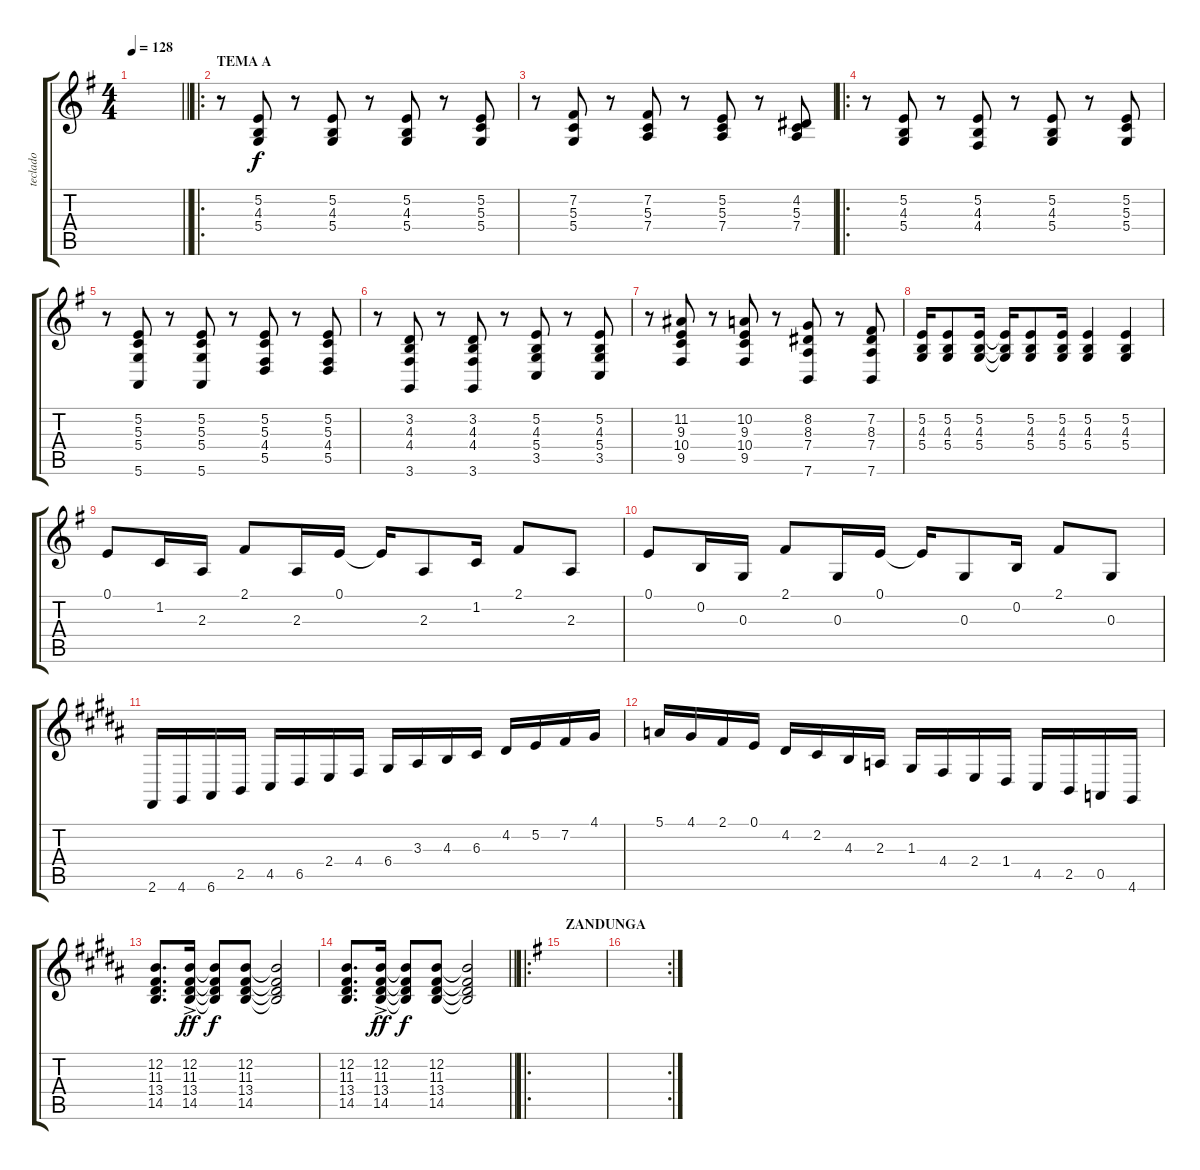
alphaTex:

\track ("teclado" "teclado") {instrument pad2warm}
\staff {score tabs}
\tuning (E4 B3 G3 D3 A2 E2) {hide}
\ts (4 4)
\tempo 128
\clef g2
\barLineRight lightlight
\ks eminor
|
\ro
\section ("" "TEMA A")
r.8 (5.2 4.3 5.4).8 r.8 (5.2 4.3 5.4).8 r.8 (5.2 4.3 5.4).8 r.8 (5.2 5.3 5.4).8 |
r.8 (7.2 5.3 5.4).8 r.8 (7.2 5.3 7.4).8 r.8 (5.2 5.3 7.4).8 r.8 (4.2 5.3 7.4).8 |
\ro
r.8 (5.2 4.3 5.4).8 r.8 (5.2 4.3 4.4).8 r.8 (5.2 4.3 5.4).8 r.8 (5.2 5.3 5.4).8 |
r.8 (5.2 5.3 5.4 5.6).8 r.8 (5.2 5.3 5.4 5.6).8 r.8 (5.2 5.3 4.4 5.5).8 r.8 (5.2 5.3 4.4 5.5).8 |
r.8 (3.2 4.3 4.4 3.6).8 r.8 (3.2 4.3 4.4 3.6).8 r.8 (5.2 4.3 5.4 3.5).8 r.8 (5.2 4.3 5.4 3.5).8 |
r.8 (11.2 9.3 10.4 9.5).8 r.8 (10.2 9.3 10.4 9.5).8 r.8 (8.2 8.3 7.4 7.6).8 r.8 (7.2 8.3 7.4 7.6).8 |
(5.2 4.3 5.4).16 (5.2 4.3 5.4).8 (5.2 4.3 5.4).16 (5.2{t} 4.3{t} 5.4{t}).16 (5.2 4.3 5.4).8 (5.2 4.3 5.4).16 (5.2 4.3 5.4).4 (5.2 4.3 5.4).4 |
0.1.8 1.2.16 2.3.16 2.1.8 2.3.16 0.1.16 0.1{t}.16 2.3.8 1.2.16 2.1.8 2.3.8 |
0.1.8 0.2.16 0.3.16 2.1.8 0.3.16 0.1.16 0.1{t}.16 0.3.8 0.2.16 2.1.8 0.3.8 |
\ks b
2.6.16 4.6.16 6.6.16 2.5.16 4.5.16 6.5.16 2.4.16 4.4.16 6.4.16 3.3.16 4.3.16 6.3.16 4.2.16 5.2.16 7.2.16 4.1.16 |
5.1.16 4.1.16 2.1.16 0.1.16 4.2.16 2.2.16 4.3.16 2.3.16 1.3.16 4.4.16 2.4.16 1.4.16 4.5.16 2.5.16 0.5.16 4.6.16 |
(12.2 11.3 13.4 14.5).8{d} (12.2{ac} 11.3 13.4 14.5).16{dy ff} (12.2{t} 11.3{t} 13.4{t} 14.5{t}).8{dy f} (12.2 11.3 13.4 14.5).8 (12.2{t} 11.3{t} 13.4{t} 14.5{t}).2 |
\barLineRight lightlight
(12.2 11.3 13.4 14.5).8{d} (12.2{ac} 11.3 13.4 14.5).16{dy ff} (12.2{t} 11.3{t} 13.4{t} 14.5{t}).8{dy f} (12.2 11.3 13.4 14.5).8 (12.2{t} 11.3{t} 13.4{t} 14.5{t}).2 |
\ro
\section ("" "ZANDUNGA")
\ks eminor
|
\rc 2
